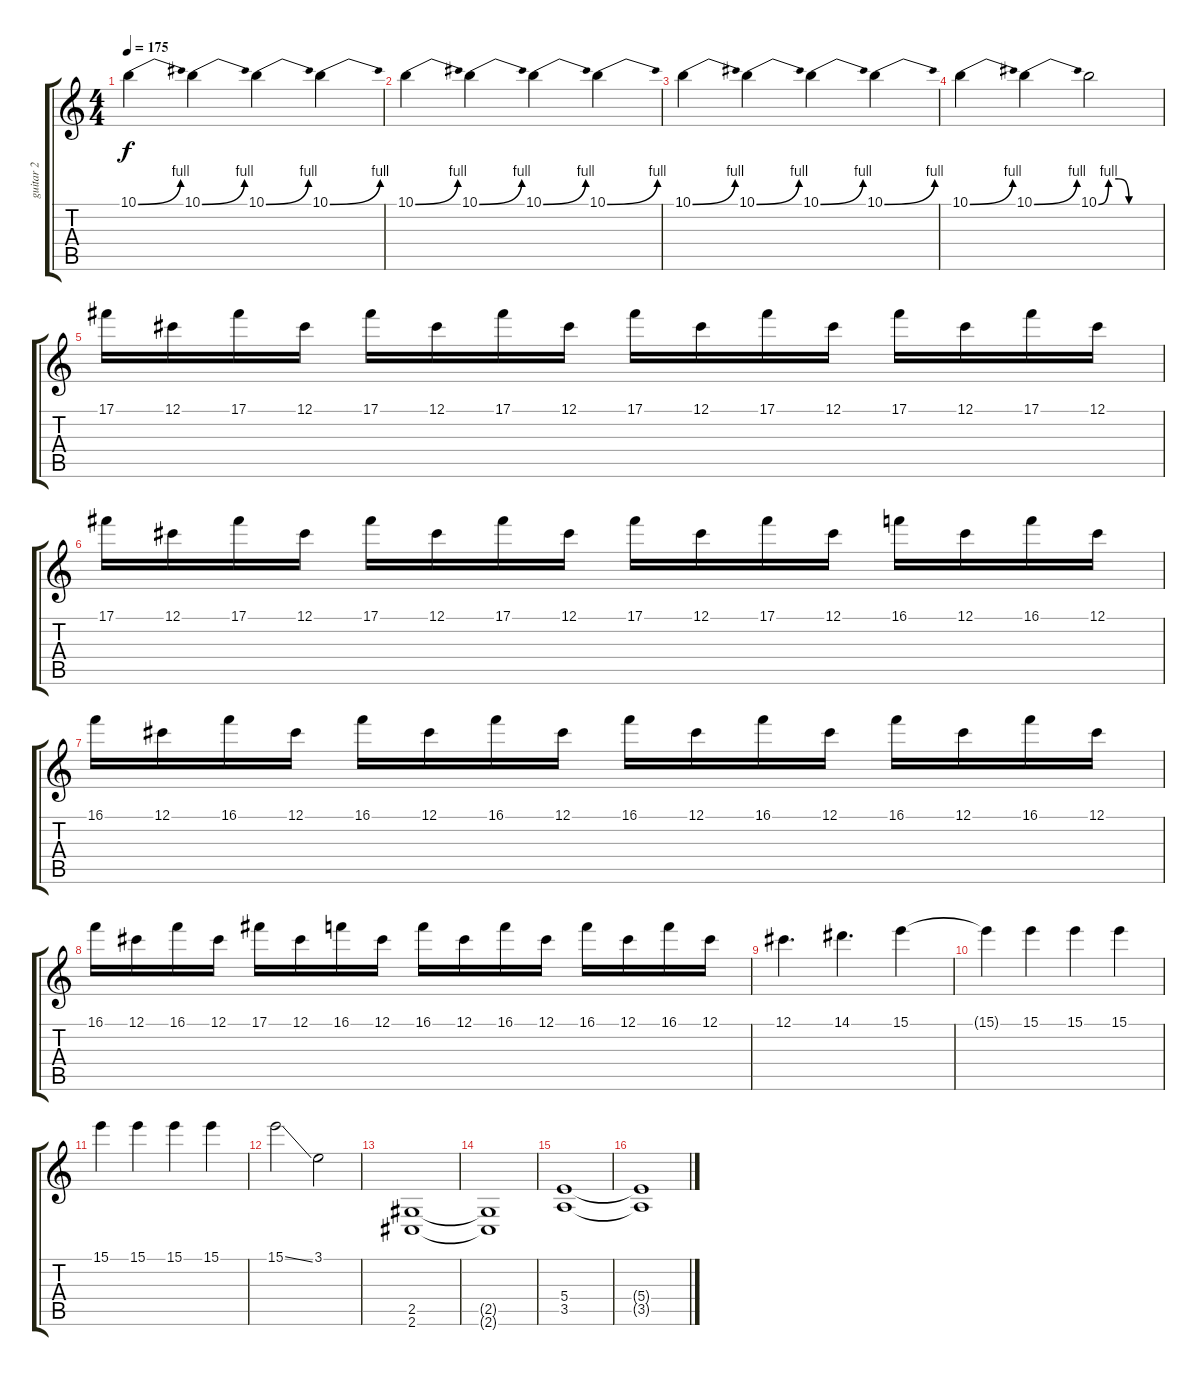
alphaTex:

\track ("guitar 2" "guitar 2") {instrument distortionguitar}
\staff {score tabs}
\tuning (Db4 Ab3 E3 B2 Gb2 B1) {hide}
\ts (4 4)
\tempo 175
\clef g2
\ks c
10.1{be (bend 0 0 60 4)}.4{dy f} 10.1{be (bend 0 0 60 4)}.4 10.1{be (bend 0 0 60 4)}.4 10.1{be (bend 0 0 60 4)}.4 |
10.1{be (bend 0 0 60 4)}.4 10.1{be (bend 0 0 60 4)}.4 10.1{be (bend 0 0 60 4)}.4 10.1{be (bend 0 0 60 4)}.4 |
10.1{be (bend 0 0 60 4)}.4 10.1{be (bend 0 0 60 4)}.4 10.1{be (bend 0 0 60 4)}.4 10.1{be (bend 0 0 60 4)}.4 |
10.1{be (bend 0 0 60 4)}.4 10.1{be (bend 0 0 60 4)}.4 10.1{be (custom 0 0 10 4 20 4 30 0 60 0)}.2 |
17.1.16 12.1.16 17.1.16 12.1.16 17.1.16 12.1.16 17.1.16 12.1.16 17.1.16 12.1.16 17.1.16 12.1.16 17.1.16 12.1.16 17.1.16 12.1.16 |
17.1.16 12.1.16 17.1.16 12.1.16 17.1.16 12.1.16 17.1.16 12.1.16 17.1.16 12.1.16 17.1.16 12.1.16 16.1.16 12.1.16 16.1.16 12.1.16 |
16.1.16 12.1.16 16.1.16 12.1.16 16.1.16 12.1.16 16.1.16 12.1.16 16.1.16 12.1.16 16.1.16 12.1.16 16.1.16 12.1.16 16.1.16 12.1.16 |
16.1.16 12.1.16 16.1.16 12.1.16 17.1.16 12.1.16 16.1.16 12.1.16 16.1.16 12.1.16 16.1.16 12.1.16 16.1.16 12.1.16 16.1.16 12.1.16 |
12.1.4{d} 14.1.4{d} 15.1.4 |
15.1{t}.4 15.1.4 15.1.4 15.1.4 |
15.1.4 15.1.4 15.1.4 15.1.4 |
15.1{ss}.2 3.1.2 |
(2.5 2.6).1 |
(2.5{t} 2.6{t}).1 |
(5.4 3.5).1 |
(5.4{t} 3.5{t}).1
